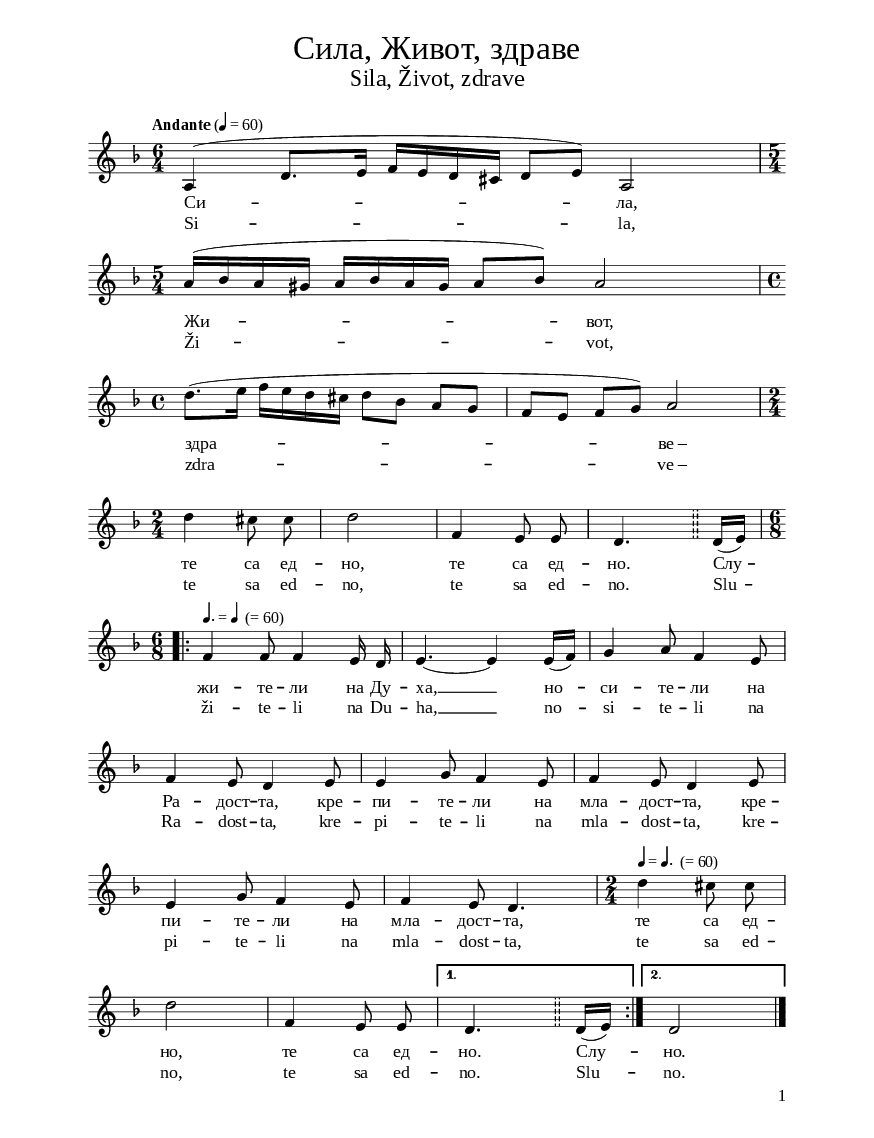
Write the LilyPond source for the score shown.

\version "2.24.1"

\include "include/globals.ily"

\bookpart {
  \label #'ref102
  \tocItem \markup "Сила, Живот, здраве – Sila, Život, zdrave"
  \include "include/bookpart-paper.ily"
  \score {
    \include "include/score-layout.ily"

    \new Voice \absolute {
      \clef treble
      \key d \minor
      \time 6/4
      \tempoFunc "Andante" 4 "60"
       \override Staff.BarLine.gap = 0.5

      \slurUp a4 ( d'8. e'16 f' e' d' cis' d'8 e' ) a2 \break 

      \time 5/4  a'16 ( bes' a' gis' a' bes' a' gis' a'8 bes' ) a'2 \break |


      \time 4/4  d''8. ( e''16 f'' e'' d'' cis'' \autoBeamOff d''8 [bes'] a' [g']| f'8 [e'] f' [g'] ) a'2 \break |

      \slurNeutral \time 2/4 d''4  cis''8 \noBeam cis'' | d''2  | f'4 e'8 e' | d'4. \bar "!!" d'16 [( e' )] \break |

      \time 6/8  \repeat volta 2 {
        | f'4^\markup {
          % make tempo notes
          \concat {
            \teeny \general-align #Y #DOWN \note {4.} #0.8
            \normal-text { " = " }
            \teeny \general-align #Y #DOWN \note {4} #0.8
            \normal-text { "  (= 60)" }
          }
        }
        
        
         f'8 f'4 e'16 \noBeam d' |e'4. ~ e'4 e'16 [( f' )] | g'4 a'8 f'4 e'8 \break |

        f'4 e'8 d'4 e'8 |  e'4 g'8 f'4 e'8 | f'4 e'8 d'4 e'8 \break |

        e'4 g'8 f'4 e'8 | f'4 e'8 d'4. | \time 2/4 d''4^\markup {
          % make tempo notes
          \concat {
            \teeny \general-align #Y #DOWN \note {4} #0.8
            \normal-text { " = " }
            \teeny \general-align #Y #DOWN \note {4.} #0.8
            \normal-text { "  (= 60)" }
          }
        }
        
         cis''8 \noBeam cis'' \break |

        d''2 | f'4 e'8 \noBeam e' |
      } \alternative { { d'4. \bar "!" \bar "!!" d'16 [( e'16 )] } { d'2 } } \bar "|."

    }

    \addlyrics {Си -- ла, Жи
  -- вот, здра -- "ве –" те са ед -- но, те са ед --
  но. Слу -- жи -- те -- ли на Ду -- ха, __ но -- си
  -- те -- ли на Ра -- дост -- та, кре -- пи -- те
  -- ли на мла -- дост -- та, кре -- пи -- те -- ли
  на мла -- дост -- та, те са ед -- но, те са ед
  -- но. Слу -- но.}
   \addlyrics {Si -- la, Ži
  -- vot, zdra -- "ve –" te sa ed -- no, te sa ed --
  no. Slu -- ži -- te -- li na Du -- ha, __ no -- si
  -- te -- li na Ra -- dost -- ta, kre -- pi -- te
  -- li na mla -- dost -- ta, kre -- pi -- te -- li
  na mla -- dost -- ta, te sa ed -- no, te sa ed
  -- no. Slu -- no.}

    \header {
      title = \titleFunc "Сила, Живот, здраве" "Sila, Život, zdrave"
    }

    \midi{}

  } % score

  \pageBreak



  % include foreign translation(s) of the song
  \version "2.24.0"

\markup \fill-line { \fontsize #deTitleFontSize "Kraft, Leben, Gesundheit" }
\markup \null
\markup \null
\markup \fontsize #deCoupletFontSize {
  \hspace #20
  \override #`(baseline-skip . ,deCoupletBaselineSkip)

  \column {    
     
  \line { " "Kraft, Leben, Gesundheit –}

  \line { " "sie sind eins. }

  \line { " "Diener des Geistes, }

  \line { " "Überbringer der Freude, }

  \line { " "Stütze der Jugend, }

  \line { " "Stütze der Jugend, }

  \line { " "sie sind eins. }
     
      
       
    }
    
    
}


} % bookpart
